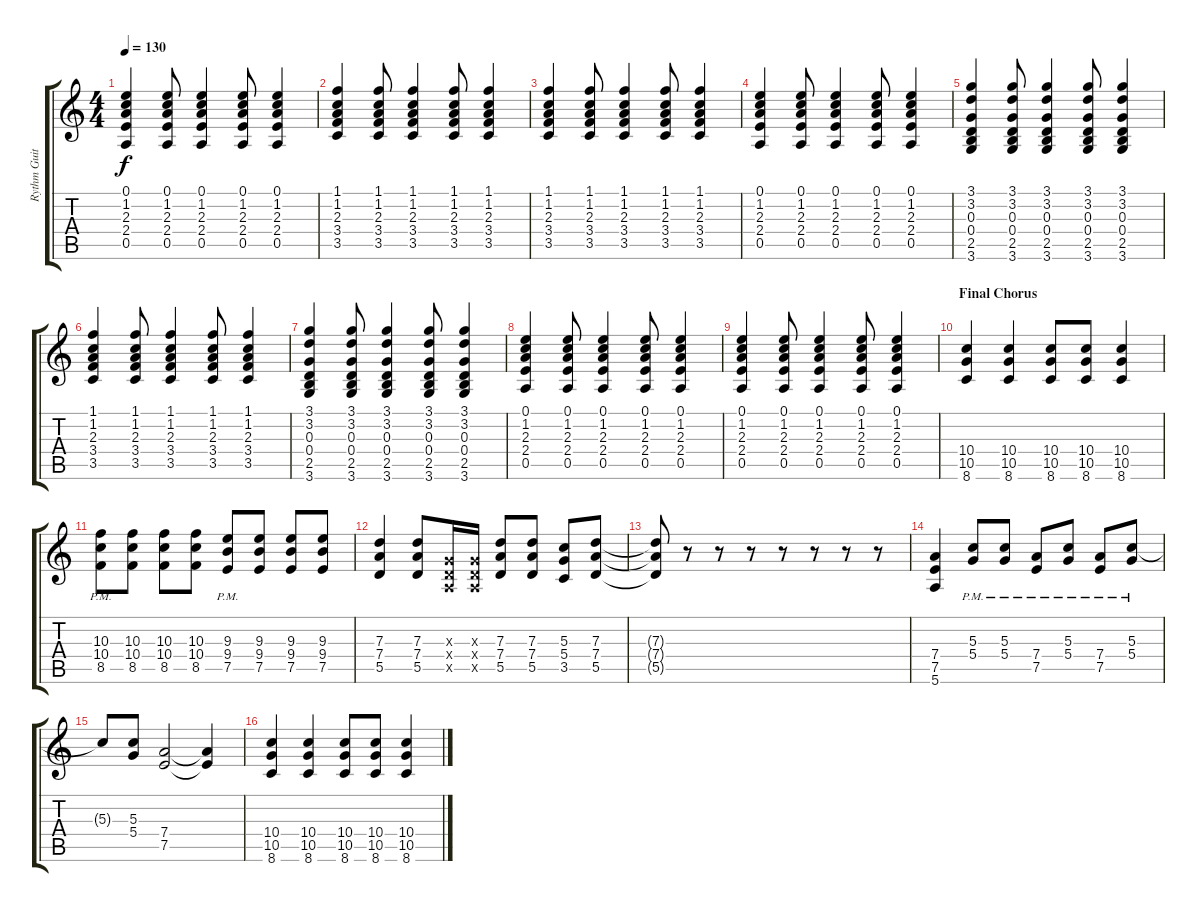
\track ("Rythm Guitar" "Rythm Guit") {instrument distortionguitar}
\staff {score tabs}
\tuning (E4 B3 G3 D3 A2 E2) {hide}
\ts (4 4)
\tempo 130
\clef g2
\ks c
(0.1 1.2 2.3 2.4 0.5).4{dy f} (0.1 1.2 2.3 2.4 0.5).8 (0.1 1.2 2.3 2.4 0.5).4 (0.1 1.2 2.3 2.4 0.5).8 (0.1 1.2 2.3 2.4 0.5).4 |
(1.1 1.2 2.3 3.4 3.5).4 (1.1 1.2 2.3 3.4 3.5).8 (1.1 1.2 2.3 3.4 3.5).4 (1.1 1.2 2.3 3.4 3.5).8 (1.1 1.2 2.3 3.4 3.5).4 |
(1.1 1.2 2.3 3.4 3.5).4 (1.1 1.2 2.3 3.4 3.5).8 (1.1 1.2 2.3 3.4 3.5).4 (1.1 1.2 2.3 3.4 3.5).8 (1.1 1.2 2.3 3.4 3.5).4 |
(0.1 1.2 2.3 2.4 0.5).4 (0.1 1.2 2.3 2.4 0.5).8 (0.1 1.2 2.3 2.4 0.5).4 (0.1 1.2 2.3 2.4 0.5).8 (0.1 1.2 2.3 2.4 0.5).4 |
(3.1 3.2 0.3 0.4 2.5 3.6).4 (3.1 3.2 0.3 0.4 2.5 3.6).8 (3.1 3.2 0.3 0.4 2.5 3.6).4 (3.1 3.2 0.3 0.4 2.5 3.6).8 (3.1 3.2 0.3 0.4 2.5 3.6).4 |
(1.1 1.2 2.3 3.4 3.5).4 (1.1 1.2 2.3 3.4 3.5).8 (1.1 1.2 2.3 3.4 3.5).4 (1.1 1.2 2.3 3.4 3.5).8 (1.1 1.2 2.3 3.4 3.5).4 |
(3.1 3.2 0.3 0.4 2.5 3.6).4 (3.1 3.2 0.3 0.4 2.5 3.6).8 (3.1 3.2 0.3 0.4 2.5 3.6).4 (3.1 3.2 0.3 0.4 2.5 3.6).8 (3.1 3.2 0.3 0.4 2.5 3.6).4 |
(0.1 1.2 2.3 2.4 0.5).4 (0.1 1.2 2.3 2.4 0.5).8 (0.1 1.2 2.3 2.4 0.5).4 (0.1 1.2 2.3 2.4 0.5).8 (0.1 1.2 2.3 2.4 0.5).4 |
(0.1 1.2 2.3 2.4 0.5).4 (0.1 1.2 2.3 2.4 0.5).8 (0.1 1.2 2.3 2.4 0.5).4 (0.1 1.2 2.3 2.4 0.5).8 (0.1 1.2 2.3 2.4 0.5).4 |
\section ("" "Final Chorus")
(10.4 10.5 8.6).4 (10.4 10.5 8.6).4 (10.4 10.5 8.6).8 (10.4 10.5 8.6).8 (10.4 10.5 8.6).4 |
(10.3{pm} 10.4{pm} 8.5{pm}).8 (10.3 10.4 8.5).8 (10.3 10.4 8.5).8 (10.3 10.4 8.5).8 (9.3{pm} 9.4{pm} 7.5{pm}).8 (9.3 9.4 7.5).8 (9.3 9.4 7.5).8 (9.3 9.4 7.5).8 |
(7.3 7.4 5.5).4 (7.3 7.4 5.5).8 (0.3{x} 0.4{x} 0.5{x}).16 (0.3{x} 0.4{x} 0.5{x}).16 (7.3 7.4 5.5).8 (7.3 7.4 5.5).8 (5.3 5.4 3.5).8 (7.3 7.4 5.5).8 |
(7.3{t} 7.4{t} 5.5{t}).8 r.8 r.8 r.8 r.8 r.8 r.8 r.8 |
(7.4 7.5 5.6).4 (5.3{pm} 5.4).8 (5.3{pm} 5.4).8 (7.4{pm} 7.5).8 (5.3{pm} 5.4).8 (7.4 7.5{pm}).8 (5.3 5.4{pm}).8 |
5.3{t}.8 (5.3 5.4).8 (7.4 7.5).2 (7.4{t} 7.5{t}).4 |
(10.4 10.5 8.6).4 (10.4 10.5 8.6).4 (10.4 10.5 8.6).8 (10.4 10.5 8.6).8 (10.4 10.5 8.6).4
